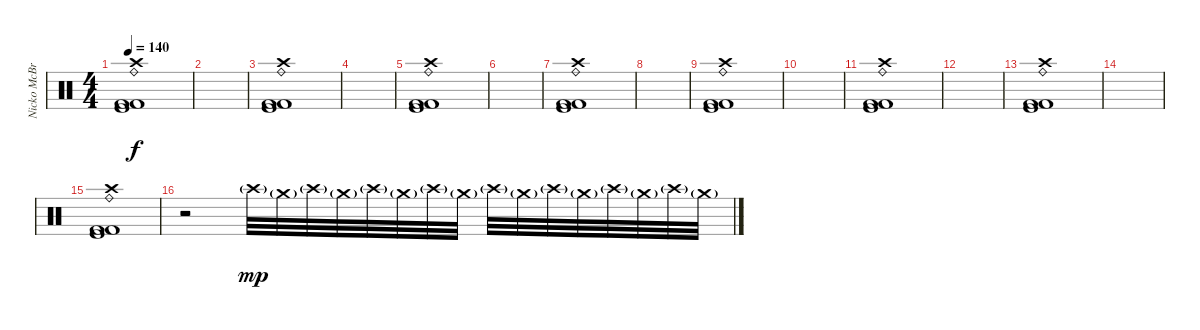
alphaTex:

\track ("Nicko McBrain" "Nicko McBr") {instrument percussion}
\staff {score}
\articulation defaults
\ts (4 4)
\tempo 140
\clef neutral
\ks c
("Crash high (hit)" "Ride (bell)" "Kick (hit) 2" "Kick (hit) 2" "Kick (hit)").1{dy f} |
|
("Crash high (hit)" "Ride (bell)" "Kick (hit) 2" "Kick (hit) 2" "Kick (hit)").1 |
|
("Crash high (hit)" "Ride (bell)" "Kick (hit) 2" "Kick (hit) 2" "Kick (hit)").1 |
|
("Crash high (hit)" "Ride (bell)" "Kick (hit) 2" "Kick (hit) 2" "Kick (hit)").1 |
|
("Crash high (hit)" "Ride (bell)" "Kick (hit) 2" "Kick (hit) 2" "Kick (hit)").1 |
|
("Crash high (hit)" "Ride (bell)" "Kick (hit) 2" "Kick (hit) 2" "Kick (hit)").1 |
|
("Crash high (hit)" "Ride (bell)" "Kick (hit) 2" "Kick (hit) 2" "Kick (hit)").1 |
|
("Crash high (hit)" "Ride (bell)" "Kick (hit) 2" "Kick (hit) 2" "Kick (hit)").1 |
r.2 "Crash high (hit)"{g}.32{dy mp} "Crash medium (hit)"{g}.32 "Crash high (hit)"{g}.32 "Crash medium (hit)"{g}.32 "Crash high (hit)"{g}.32 "Crash medium (hit)"{g}.32 "Crash high (hit)"{g}.32 "Crash medium (hit)"{g}.32 "Crash high (hit)"{g}.32 "Crash medium (hit)"{g}.32 "Crash high (hit)"{g}.32 "Crash medium (hit)"{g}.32 "Crash high (hit)"{g}.32 "Crash medium (hit)"{g}.32 "Crash high (hit)"{g}.32 "Crash medium (hit)"{g}.32
